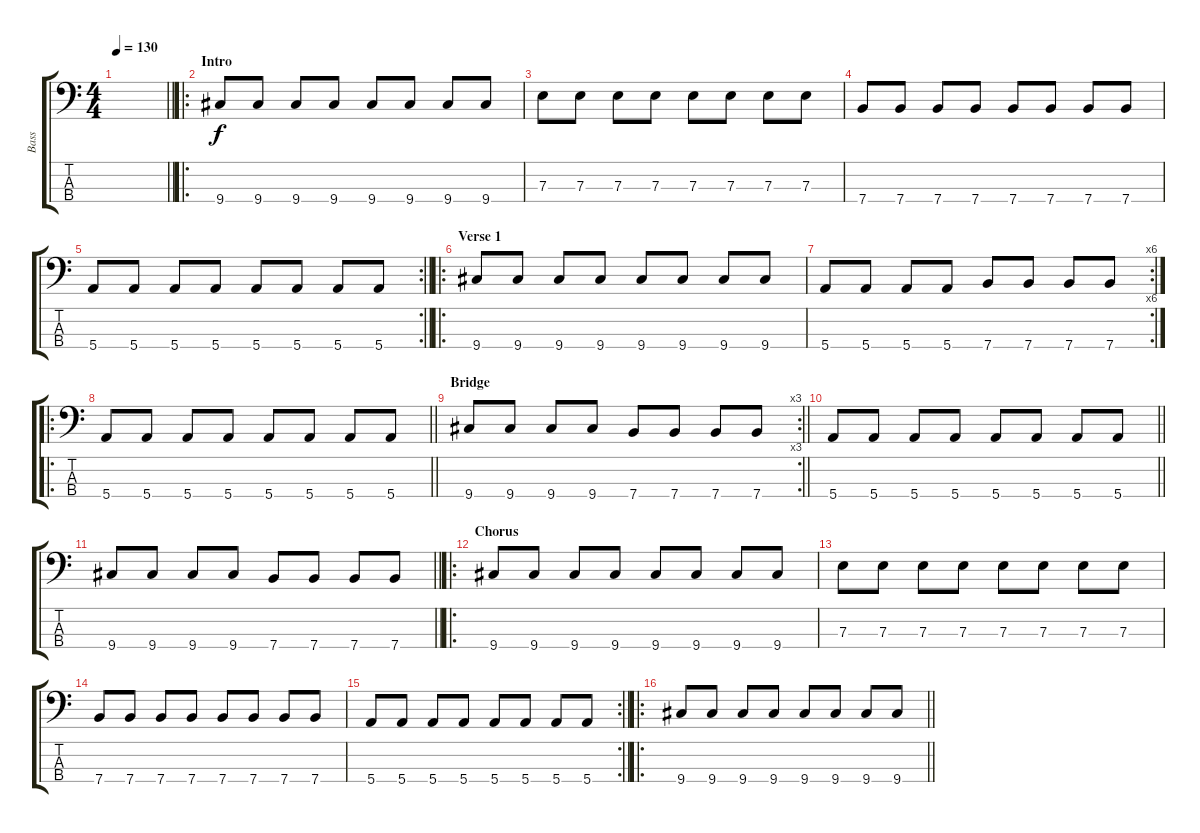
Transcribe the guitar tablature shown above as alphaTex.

\track ("Bass" "Bass") {instrument electricbassfinger}
\staff {score tabs}
\tuning (G2 D2 A1 E1) {hide}
\ts (4 4)
\tempo 130
\clef f4
\barLineRight lightlight
\ks c
|
\ro
\section ("" "Intro")
9.4.8 9.4.8 9.4.8 9.4.8 9.4.8 9.4.8 9.4.8 9.4.8 |
7.3.8 7.3.8 7.3.8 7.3.8 7.3.8 7.3.8 7.3.8 7.3.8 |
7.4.8 7.4.8 7.4.8 7.4.8 7.4.8 7.4.8 7.4.8 7.4.8 |
\rc 2
\barLineRight lightlight
5.4.8 5.4.8 5.4.8 5.4.8 5.4.8 5.4.8 5.4.8 5.4.8 |
\ro
\section ("" "Verse 1")
9.4.8 9.4.8 9.4.8 9.4.8 9.4.8 9.4.8 9.4.8 9.4.8 |
\rc 6
5.4.8 5.4.8 5.4.8 5.4.8 7.4.8 7.4.8 7.4.8 7.4.8 |
\ro
\barLineRight lightlight
5.4.8 5.4.8 5.4.8 5.4.8 5.4.8 5.4.8 5.4.8 5.4.8 |
\rc 3
\section ("" "Bridge")
\barLineRight lightlight
9.4.8 9.4.8 9.4.8 9.4.8 7.4.8 7.4.8 7.4.8 7.4.8 |
\barLineRight lightlight
5.4.8 5.4.8 5.4.8 5.4.8 5.4.8 5.4.8 5.4.8 5.4.8 |
\barLineRight lightlight
9.4.8 9.4.8 9.4.8 9.4.8 7.4.8 7.4.8 7.4.8 7.4.8 |
\ro
\section ("" "Chorus")
9.4.8 9.4.8 9.4.8 9.4.8 9.4.8 9.4.8 9.4.8 9.4.8 |
7.3.8 7.3.8 7.3.8 7.3.8 7.3.8 7.3.8 7.3.8 7.3.8 |
7.4.8 7.4.8 7.4.8 7.4.8 7.4.8 7.4.8 7.4.8 7.4.8 |
\rc 2
\barLineRight lightlight
5.4.8 5.4.8 5.4.8 5.4.8 5.4.8 5.4.8 5.4.8 5.4.8 |
\ro
\barLineRight lightlight
9.4.8 9.4.8 9.4.8 9.4.8 9.4.8 9.4.8 9.4.8 9.4.8
